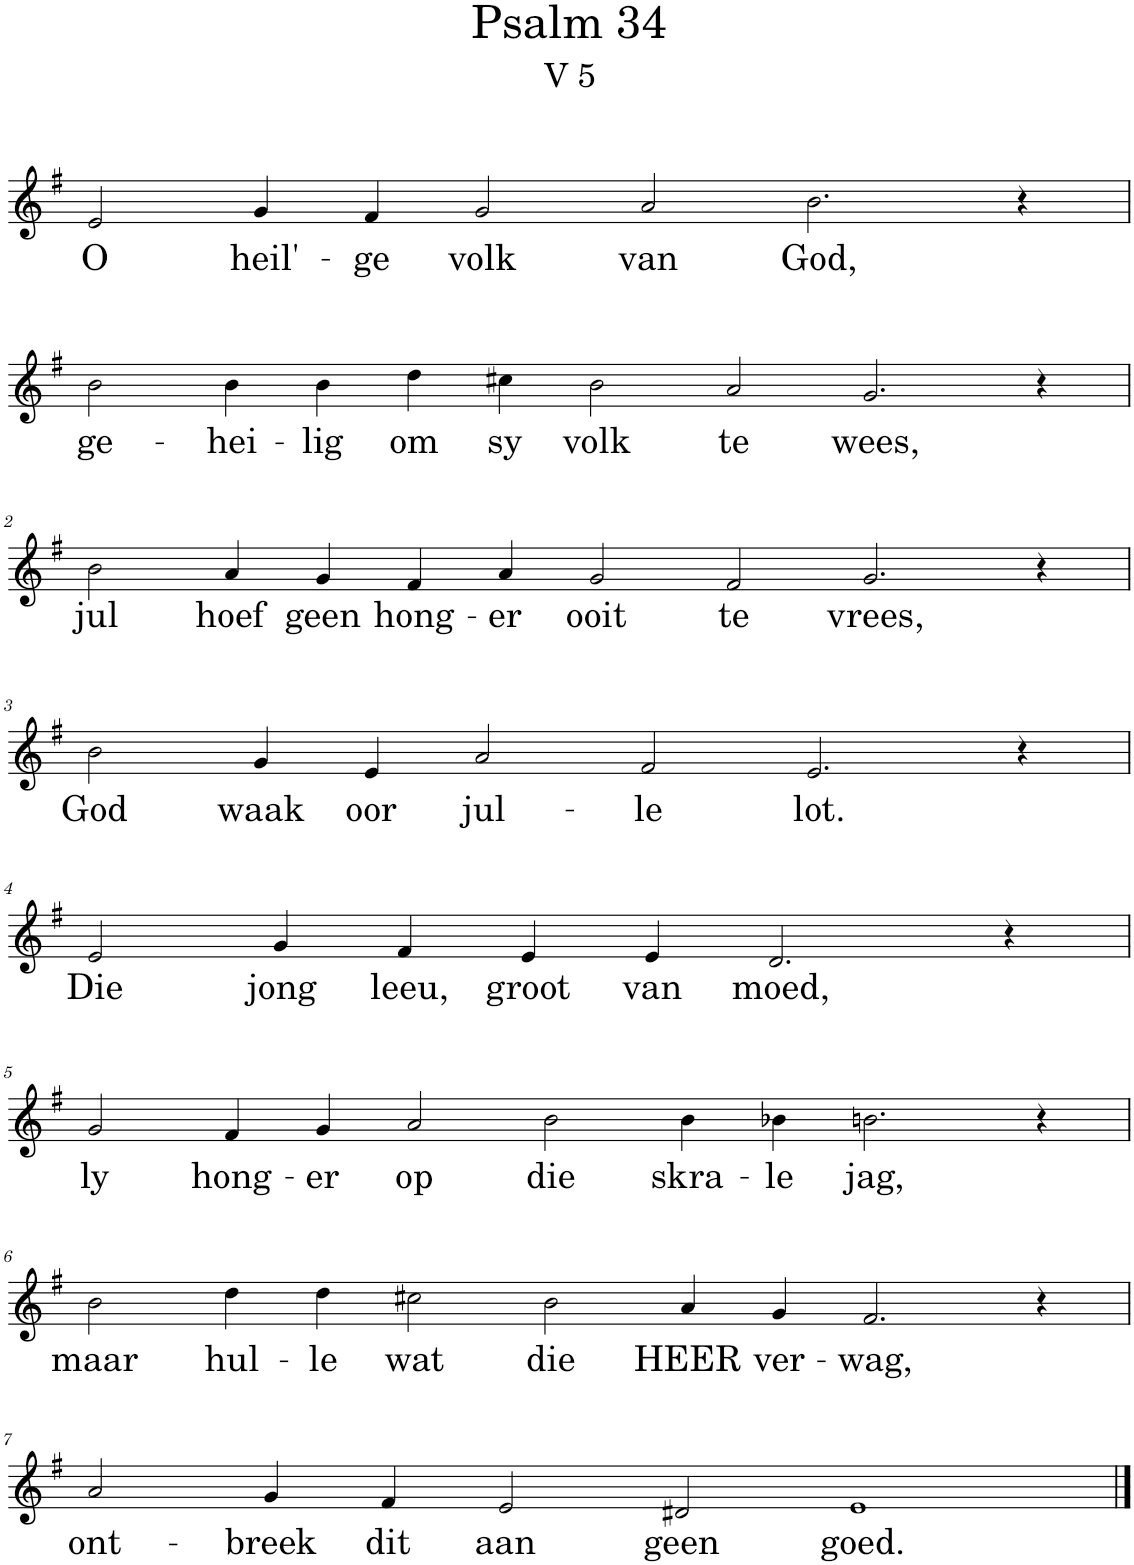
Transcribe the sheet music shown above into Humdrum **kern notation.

**kern	**text
*part1	*part1
*staff1	*staff1
*I"Pipe Organ	*
*I'Org.	*
*clefG2	*
*k[f#]	*
*M14/4	*
=	=
!	!LO:LY:b
2e/	O
!	!LO:LY:b
4g/	heil'-
!	!LO:LY:b
4f#/	-ge
!	!LO:LY:b
2g/	volk
!	!LO:LY:b
2a/	van
!	!LO:LY:b
2.b\	God,
4r	.
!!LO:LB:g=z
=1	=1
!	!LO:LY:b
2b\	ge-
!	!LO:LY:b
4b\	-hei-
!	!LO:LY:b
4b\	-lig
!	!LO:LY:b
4dd\	om
!	!LO:LY:b
4cc#X\	sy
!	!LO:LY:b
2b\	volk
!	!LO:LY:b
2a/	te
!	!LO:LY:b
2.g/	wees,
4r	.
!!LO:LB:g=z
=2	=2
!	!LO:LY:b
2b\	jul
!	!LO:LY:b
4a/	hoef
!	!LO:LY:b
4g/	geen
!	!LO:LY:b
4f#/	hong-
!	!LO:LY:b
4a/	-er
!	!LO:LY:b
2g/	ooit
!	!LO:LY:b
2f#/	te
!	!LO:LY:b
2.g/	vrees,
4r	.
!!LO:LB:g=z
=3	=3
*M12/4	*
!	!LO:LY:b
2b\	God
!	!LO:LY:b
4g/	waak
!	!LO:LY:b
4e/	oor
!	!LO:LY:b
2a/	jul-
!	!LO:LY:b
2f#/	-le
!	!LO:LY:b
2.e/	lot.
4r	.
!!LO:LB:g=z
=4	=4
*M10/4	*
!	!LO:LY:b
2e/	Die
!	!LO:LY:b
4g/	jong
!	!LO:LY:b
4f#/	leeu,
!	!LO:LY:b
4e/	groot
!	!LO:LY:b
4e/	van
!	!LO:LY:b
2.d/	moed,
4r	.
!!LO:LB:g=z
=5	=5
*M14/4	*
!	!LO:LY:b
2g/	ly
!	!LO:LY:b
4f#/	hong-
!	!LO:LY:b
4g/	-er
!	!LO:LY:b
2a/	op
!	!LO:LY:b
2b\	die
!	!LO:LY:b
4b\	skra-
!	!LO:LY:b
4b-X\	-le
!	!LO:LY:b
2.bn\	jag,
4r	.
!!LO:LB:g=z
=6	=6
!	!LO:LY:b
2b\	maar
!	!LO:LY:b
4dd\	hul-
!	!LO:LY:b
4dd\	-le
!	!LO:LY:b
2cc#X\	wat
!	!LO:LY:b
2b\	die
!	!LO:LY:b
4a/	HEER
!	!LO:LY:b
4g/	ver-
!	!LO:LY:b
2.f#/	-wag,
4r	.
!!LO:LB:g=z
=7	=7
*M12/4	*
!	!LO:LY:b
2a/	ont-
!	!LO:LY:b
4g/	-breek
!	!LO:LY:b
4f#/	dit
!	!LO:LY:b
2e/	aan
!	!LO:LY:b
2d#X/	geen
!	!LO:LY:b
1e	goed.
==	==
*-	*-
